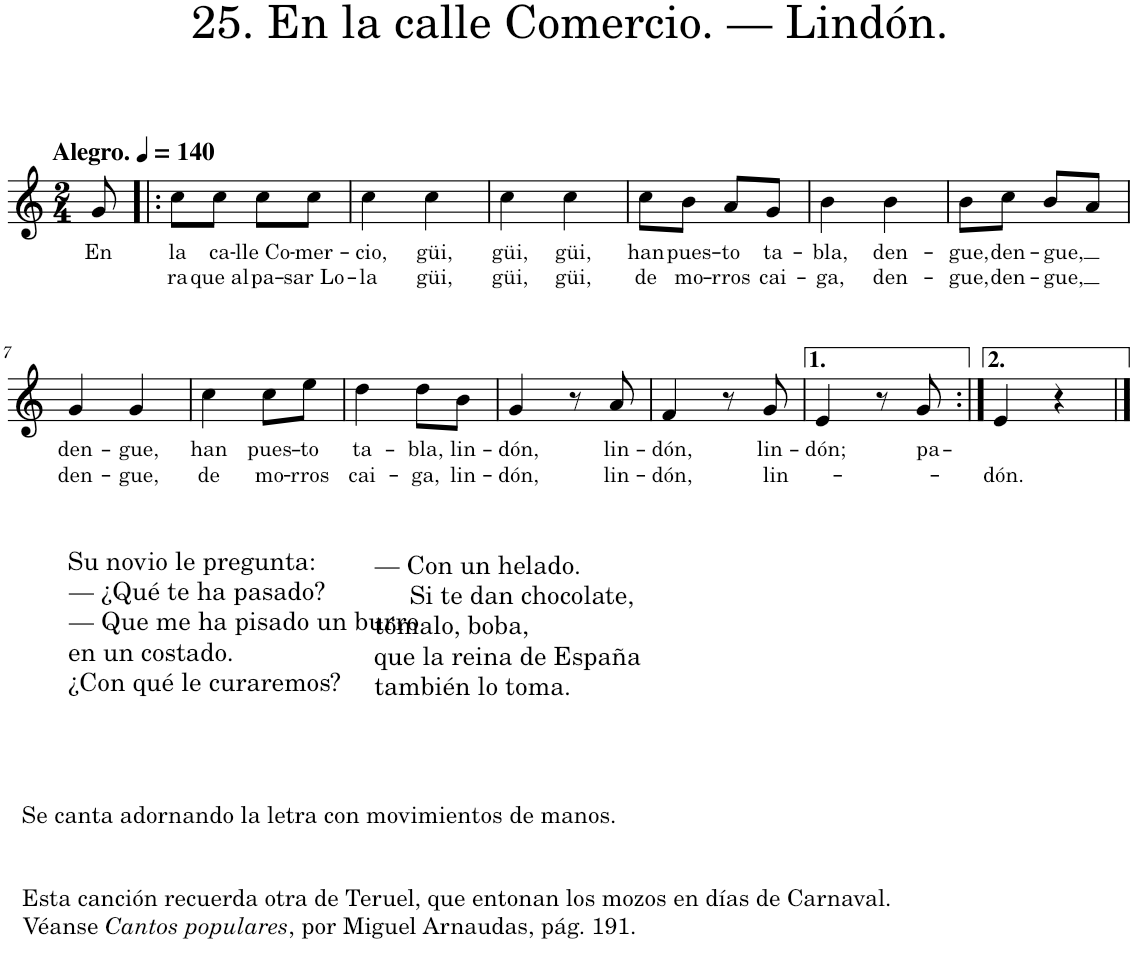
**kern	**text	**text
*part1	*part1	*part1
*staff1	*staff1	*staff1
*I"Piano	*	*
*I'Pno.	*	*
*clefG2	*	*
*k[]	*	*
*M2/4	*	*
*MM140	*	*
=	=	=
!LO:TX:a:B:t=Alegro.	!	!
!	!LO:LY:b	!
8g/	En	.
=1!|:	=1!|:	=1!|:
!	!LO:LY:b	!LO:LY:b
8cc\L	la	ra
!	!LO:LY:b	!LO:LY:b
8cc\J	ca-	que al
!	!LO:LY:b	!LO:LY:b
8cc\L	-lle Co-	pa-
!	!LO:LY:b	!LO:LY:b
8cc\J	-mer-	-sar Lo-
=2	=2	=2
!	!LO:LY:b	!LO:LY:b
4cc\	-cio,	-la
!	!LO:LY:b	!LO:LY:b
4cc\	güi,	güi,
=3	=3	=3
!	!LO:LY:b	!LO:LY:b
4cc\	güi,	güi,
!	!LO:LY:b	!LO:LY:b
4cc\	güi,	güi,
=4	=4	=4
!	!LO:LY:b	!LO:LY:b
8cc\L	han	de
!	!LO:LY:b	!LO:LY:b
8b\J	pues-	mo-
!	!LO:LY:b	!LO:LY:b
8a/L	-to	-rros
!	!LO:LY:b	!LO:LY:b
8g/J	ta-	cai-
=5	=5	=5
!	!LO:LY:b	!LO:LY:b
4b\	-bla,	-ga,
!	!LO:LY:b	!LO:LY:b
4b\	den-	den-
=6	=6	=6
!	!LO:LY:b	!LO:LY:b
8b\L	-gue,	-gue,
!	!LO:LY:b	!LO:LY:b
8cc\J	den-	den-
!	!LO:LY:b	!LO:LY:b
8b/L	-gue,	-gue,
8a/J	.	.
!!LO:LB:g=z
=7	=7	=7
!LO:TX:b:t=Su novio le pregunta&colon;	!	!
!LO:TX:b:t=— ¿Qué te ha pasado?	!	!
!LO:TX:b:t=— Que me ha pisado un burro	!	!
!LO:TX:b:t=en un costado.	!	!
!LO:TX:b:t=¿Con qué le curaremos?	!	!
!	!LO:LY:b	!LO:LY:b
4g/	den-	den-
!	!LO:LY:b	!LO:LY:b
4g/	-gue,	-gue,
=8	=8	=8
!	!LO:LY:b	!LO:LY:b
4cc\	han	de
!LO:TX:b:t=Se canta adornando la letra con movimientos de manos.	!	!
!LO:TX:b:t=Esta canción recuerda otra de Teruel, que entonan los mozos en días de Carnaval.	!	!
!LO:TX:b:t=Véanse	!	!
!LO:TX:b:i:t=Cantos populares	!	!
!LO:TX:b:t=, por Miguel Arnaudas, pág. 191.	!	!
!	!LO:LY:b	!LO:LY:b
8cc\L	pues-	mo-
!	!LO:LY:b	!LO:LY:b
8ee\J	-to	-rros
=9	=9	=9
!	!LO:LY:b	!LO:LY:b
4dd\	ta-	cai-
!	!LO:LY:b	!LO:LY:b
8dd\L	-bla,	-ga,
!	!LO:LY:b	!LO:LY:b
8b\J	lin-	lin-
=10	=10	=10
!	!LO:LY:b	!LO:LY:b
4g/	-dón,	-dón,
8r	.	.
!LO:TX:b:t=— Con un helado.	!	!
!LO:TX:b:t=Si te dan chocolate,	!	!
!LO:TX:b:t=tómalo, boba,	!	!
!LO:TX:b:t=que la reina de España	!	!
!LO:TX:b:t=también lo toma.	!	!
!	!LO:LY:b	!LO:LY:b
8a/	lin-	lin-
=11	=11	=11
!	!LO:LY:b	!LO:LY:b
4f/	-dón,	-dón,
8r	.	.
!	!LO:LY:b	!LO:LY:b
8g/	lin-	lin-
=12	=12	=12
!	!LO:LY:b	!
4e/	-dón;	.
8r	.	.
!	!LO:LY:b	!
8g/	pa-	.
=13:|!	=13:|!	=13:|!
!	!	!LO:LY:b
4e/	.	-dón.
4r	.	.
==	==	==
*-	*-	*-
